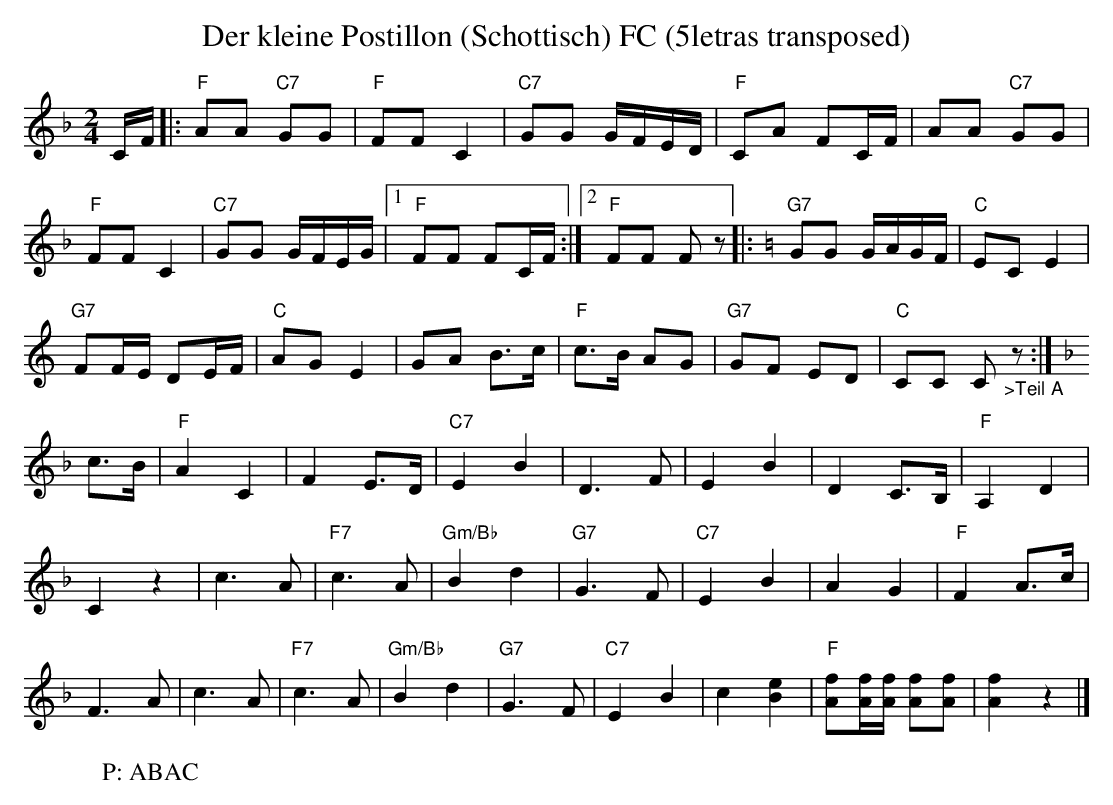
X:1
T:Der kleine Postillon (Schottisch) FC (5letras transposed)
M:2/4
L:1/8
K:F transpose=3 %%MIDI gchordon
C/2F/2 |: "F"AA "C7"GG | "F"FF C2 | "C7"GG G/2F/2E/2D/2 | "F"CA FC/2F/2 | AA "C7"GG |
"F"FFC2 | "C7"GG G/2F/2E/2G/2 |1 "F"FF FC/2F/2 :|2 "F"FF Fz |: [K:C] "G7"GG G/2A/2G/2F/2 | "C"ECE2 |
"G7"FF/2E/2 DE/2F/2 | "C"AGE2 | GA B>c | "F"c>B AG | "G7"GF ED | "C"CC C"_>Teil A"z :| [K:F]
c>B | "F"A2C2 | F2E>D | "C7"E2B2 | D3F | E2B2 | D2C>B, | "F"A,2D2 |
C2z2 | c3A | "F7"c3A | "Gm/Bb"B2d2 | "G7"G3F | "C7"E2B2 | A2G2 | "F"F2A>c |
F3A | c3A | "F7"c3A | "Gm/Bb"B2d2 | "G7"G3F | "C7"E2B2 | c2[Be]2 | "F"[Af][A/2f/2][A/2f/2] [Af][Af] | [A2f2] z2 |]
W:P: ABAC
